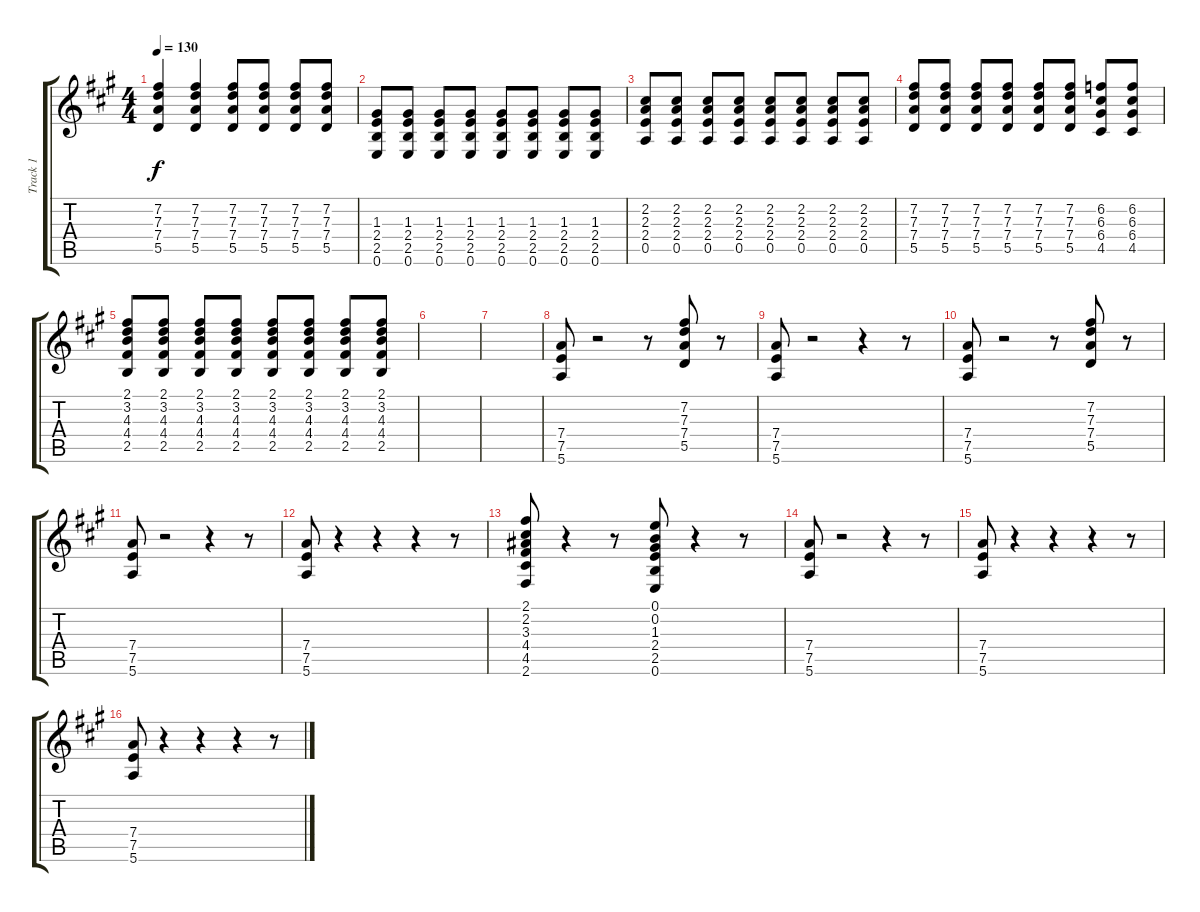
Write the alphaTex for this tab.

\track ("Track 1" "Track 1") {instrument overdrivenguitar}
\staff {score tabs}
\tuning (E4 B3 G3 D3 A2 E2) {hide}
\ts (4 4)
\tempo 130
\clef g2
\ks a
(7.2 7.3 7.4 5.5).4{dy f} (7.2 7.3 7.4 5.5).4 (7.2 7.3 7.4 5.5).8 (7.2 7.3 7.4 5.5).8 (7.2 7.3 7.4 5.5).8 (7.2 7.3 7.4 5.5).8 |
(1.3 2.4 2.5 0.6).8 (1.3 2.4 2.5 0.6).8 (1.3 2.4 2.5 0.6).8 (1.3 2.4 2.5 0.6).8 (1.3 2.4 2.5 0.6).8 (1.3 2.4 2.5 0.6).8 (1.3 2.4 2.5 0.6).8 (1.3 2.4 2.5 0.6).8 |
(2.2 2.3 2.4 0.5).8 (2.2 2.3 2.4 0.5).8 (2.2 2.3 2.4 0.5).8 (2.2 2.3 2.4 0.5).8 (2.2 2.3 2.4 0.5).8 (2.2 2.3 2.4 0.5).8 (2.2 2.3 2.4 0.5).8 (2.2 2.3 2.4 0.5).8 |
(7.2 7.3 7.4 5.5).8 (7.2 7.3 7.4 5.5).8 (7.2 7.3 7.4 5.5).8 (7.2 7.3 7.4 5.5).8 (7.2 7.3 7.4 5.5).8 (7.2 7.3 7.4 5.5).8 (6.2 6.3 6.4 4.5).8 (6.2 6.3 6.4 4.5).8 |
(2.1 3.2 4.3 4.4 2.5).8 (2.1 3.2 4.3 4.4 2.5).8 (2.1 3.2 4.3 4.4 2.5).8 (2.1 3.2 4.3 4.4 2.5).8 (2.1 3.2 4.3 4.4 2.5).8 (2.1 3.2 4.3 4.4 2.5).8 (2.1 3.2 4.3 4.4 2.5).8 (2.1 3.2 4.3 4.4 2.5).8 |
|
|
(7.4 7.5 5.6).8 r.2 r.8 (7.2 7.3 7.4 5.5).8 r.8 |
(7.4 7.5 5.6).8 r.2 r.4 r.8 |
(7.4 7.5 5.6).8 r.2 r.8 (7.2 7.3 7.4 5.5).8 r.8 |
(7.4 7.5 5.6).8 r.2 r.4 r.8 |
(7.4 7.5 5.6).8 r.4 r.4 r.4 r.8 |
(2.1 2.2 3.3 4.4 4.5 2.6).8 r.4 r.8 (0.1 0.2 1.3 2.4 2.5 0.6).8 r.4 r.8 |
(7.4 7.5 5.6).8 r.2 r.4 r.8 |
(7.4 7.5 5.6).8 r.4 r.4 r.4 r.8 |
(7.4 7.5 5.6).8 r.4 r.4 r.4 r.8
